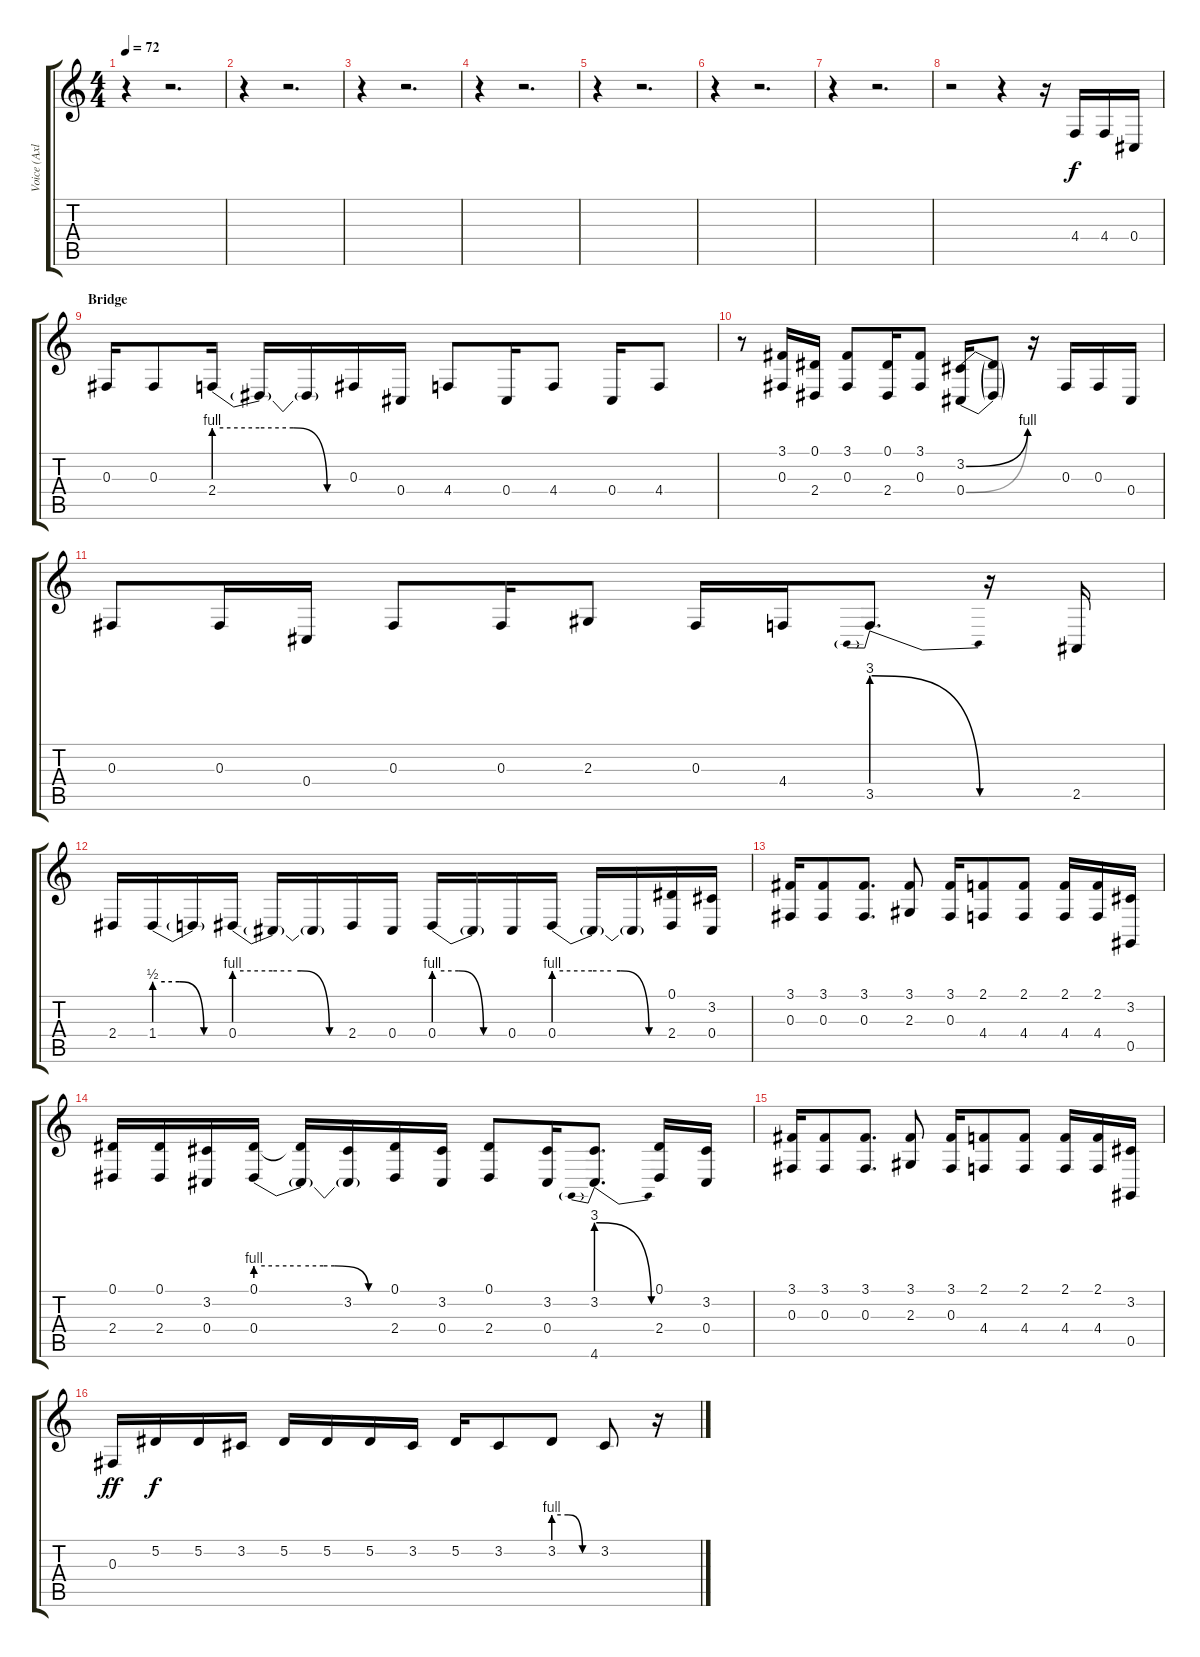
\track ("Voice (Axl)" "Voice (Axl") {instrument lead2sawtooth}
\staff {score tabs}
\tuning (Eb4 Bb3 Gb3 Db3 Ab2 Eb2) {hide}
\ts (4 4)
\tempo 72
\clef g2
\ks c
r.4{dy f} r.2{d} |
r.4 r.2{d} |
r.4 r.2{d} |
r.4 r.2{d} |
r.4 r.2{d} |
r.4 r.2{d} |
r.4 r.2{d} |
r.2 r.4 r.16 4.4.16 4.4.16 0.4.16 |
\section ("" "Bridge")
0.3.16 0.3.8 2.4{be (custom 0 4 20 4 35 4 50 0 60 0)}.16 2.4{t}.16 2.4{t}.16 0.3.16 0.4.16 4.4.8 0.4.16 4.4.8 0.4.16 4.4.8 |
r.8 (3.1 0.3).16 (0.1 2.4).16 (3.1 0.3).8 (0.1 2.4).16 (3.1 0.3).8 (3.2{be (bend 0 0 60 4)} 0.4{be (bend 0 0 60 4)}).16 (3.2{t} 0.4{t}).8 r.16 0.3.16 0.3.16 0.4.16 |
0.3.8 0.3.16 0.4.16 0.3.8 0.3.16 2.3.8 0.3.16 4.4.16 3.5{be (prebendrelease 0 12 60 0)}.8{d} r.16 2.5.16 |
2.4.16 1.4{be (custom 0 2 20 2 40 0 60 0)}.16 1.4{t}.16 0.4{be (custom 0 4 20 4 30 4 35 4 50 0 60 0)}.16 0.4{t}.16 0.4{t}.16 2.4.16 0.4.16 0.4{be (custom 0 4 20 4 40 0 60 0)}.16 0.4{t}.16 0.4.16 0.4{be (custom 0 4 20 4 30 4 35 4 50 0 60 0)}.16 0.4{t}.16 0.4{t}.16 (0.1 2.4).16 (3.2 0.4).16 |
(3.1 0.3).16 (3.1 0.3).8 (3.1 0.3).8{d} (3.1 2.3).8 (3.1 0.3).16 (2.1 4.4).8 (2.1 4.4).8 (2.1 4.4).16 (2.1 4.4).16 (3.2 0.5).16 |
(0.1 2.4).16 (0.1 2.4).16 (3.2 0.4).16 (0.1 0.4{be (custom 0 4 20 4 30 4 35 4 50 0 60 0)}).16 (0.1{t} 0.4{t}).16 (3.2 0.4{t}).16 (0.1 2.4).16 (3.2 0.4).16 (0.1 2.4).8 (3.2 0.4).16 (3.2 4.6{be (prebendrelease 0 12 60 0)}).8{d} (0.1 2.4).16 (3.2 0.4).16 |
(3.1 0.3).16 (3.1 0.3).8 (3.1 0.3).8{d} (3.1 2.3).8 (3.1 0.3).16 (2.1 4.4).8 (2.1 4.4).8 (2.1 4.4).16 (2.1 4.4).16 (3.2 0.5).16 |
0.3.16{dy ff} 5.2.16{dy f} 5.2.16 3.2.16 5.2.16 5.2.16 5.2.16 3.2.16 5.2.16 3.2.8 3.2{be (custom 0 4 20 4 40 0 60 0)}.8 3.2.8 r.16
